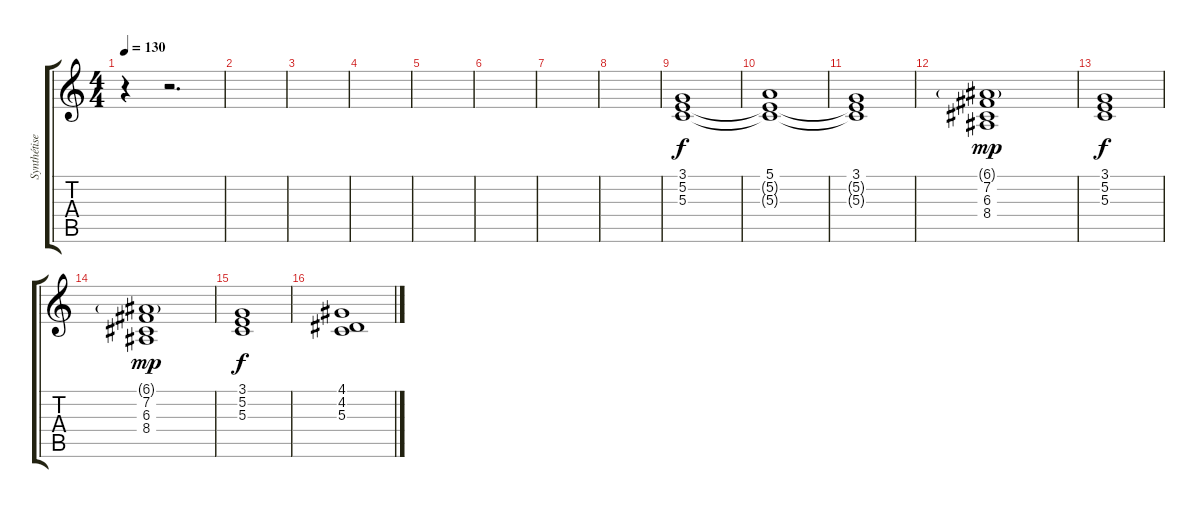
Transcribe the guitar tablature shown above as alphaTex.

\track ("Synthétiseur" "Synthétise") {instrument stringensemble1}
\staff {score tabs}
\tuning (E4 B3 G3 D3 A2 E2) {hide}
\ts (4 4)
\tempo 130
\clef g2
\ks c
r.4{dy f} r.2{d} |
|
|
|
|
|
|
|
(3.1 5.2 5.3).1 |
(5.1 5.2{t} 5.3{t}).1 |
(3.1 5.2{t} 5.3{t}).1 |
(6.1{g} 7.2 6.3 8.4).1{dy mp} |
(3.1 5.2 5.3).1{dy f} |
(6.1{g} 7.2 6.3 8.4).1{dy mp} |
(3.1 5.2 5.3).1{dy f} |
(4.1 4.2 5.3).1
